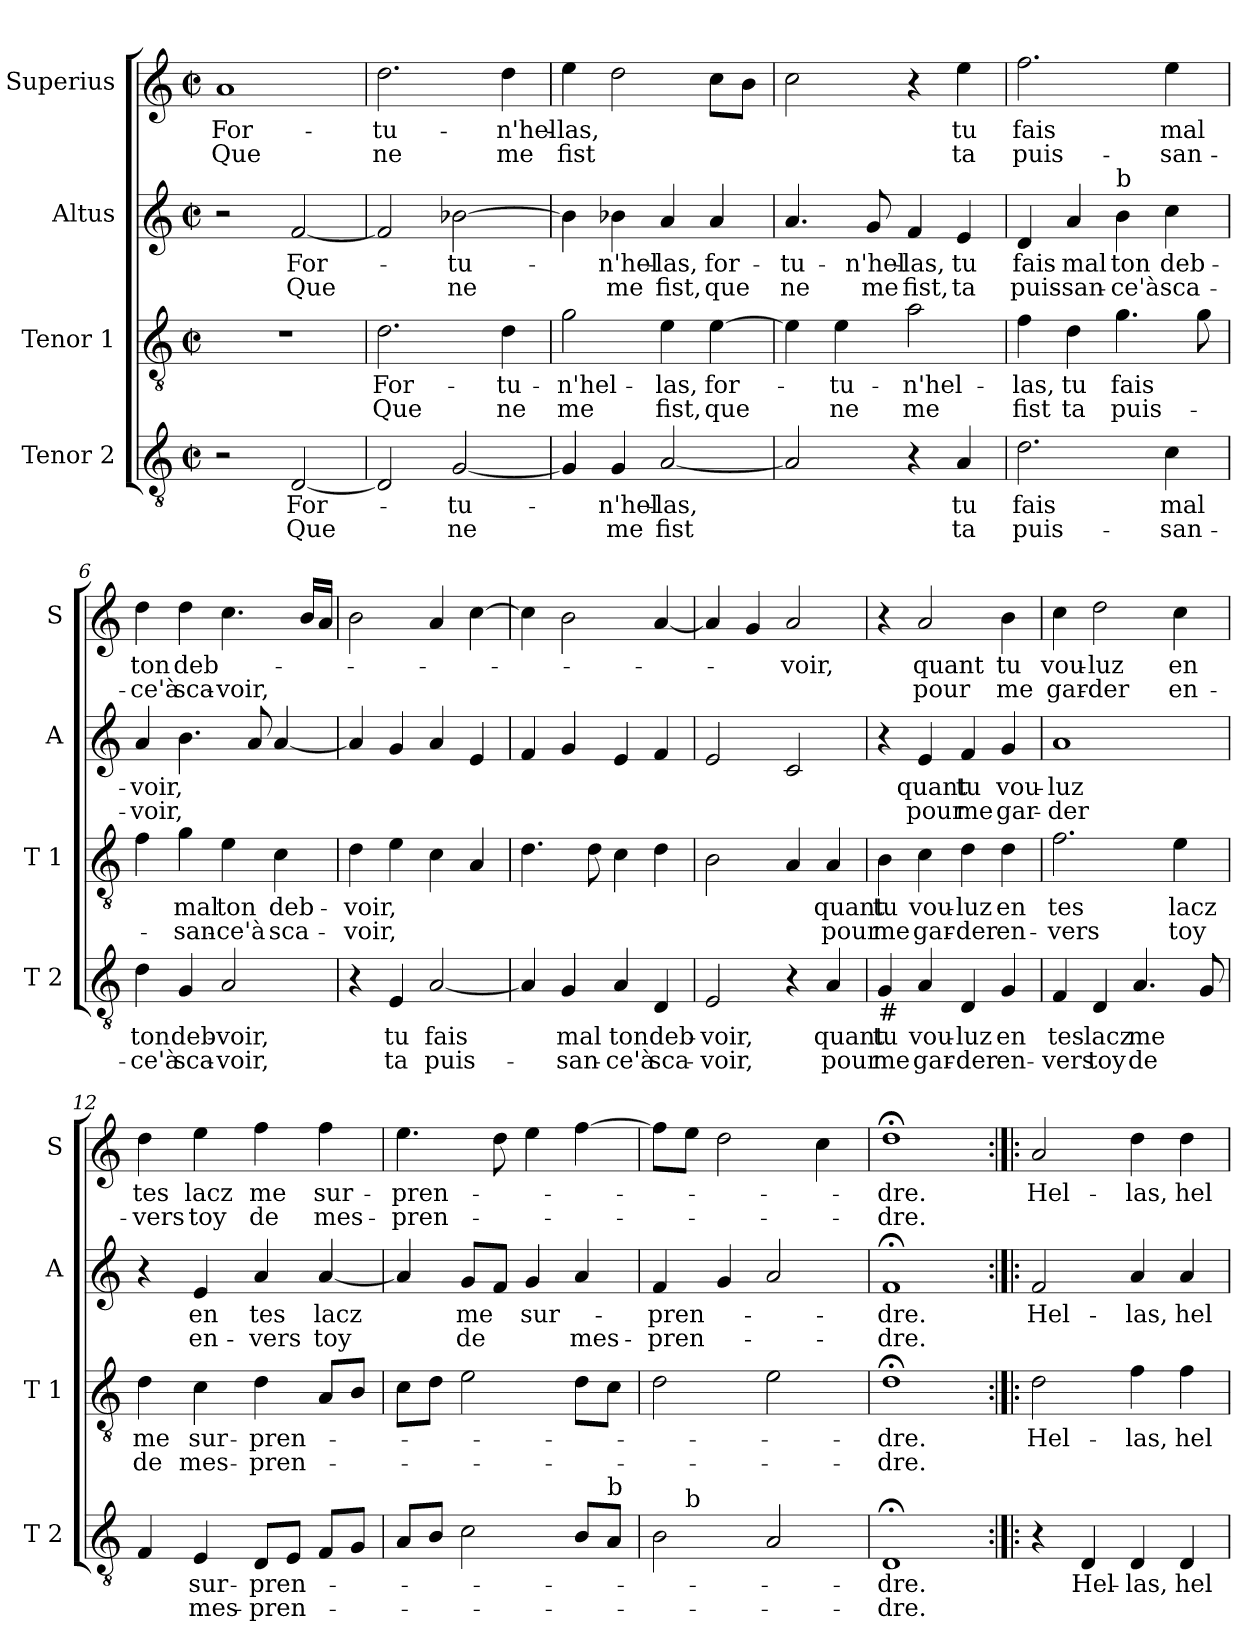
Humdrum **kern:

**kern	**text	**text	**kern	**text	**text	**kern	**text	**text	**kern	**text	**text
*part4	*part4	*part4	*part3	*part3	*part3	*part2	*part2	*part2	*part1	*part1	*part1
*staff4	*staff4	*staff4	*staff3	*staff3	*staff3	*staff2	*staff2	*staff2	*staff1	*staff1	*staff1
*I"Tenor 2	*	*	*I"Tenor 1	*	*	*I"Altus	*	*	*I"Superius	*	*
*I'T 2	*	*	*I'T 1	*	*	*I'A	*	*	*I'S	*	*
*clefGv2	*	*	*clefGv2	*	*	*clefG2	*	*	*clefG2	*	*
*k[]	*	*	*k[]	*	*	*k[]	*	*	*k[]	*	*
*C:	*	*	*C:	*	*	*C:	*	*	*C:	*	*
*M2/2	*	*	*M2/2	*	*	*M2/2	*	*	*M2/2	*	*
*met(c|)	*	*	*met(c|)	*	*	*met(c|)	*	*	*met(c|)	*	*
=1	=1	=1	=1	=1	=1	=1	=1	=1	=1	=1	=1
2r	.	.	1r	.	.	2r	.	.	1a	For-	Que
[2D/	For-	Que	.	.	.	[2f/	For-	Que	.	.	.
=2	=2	=2	=2	=2	=2	=2	=2	=2	=2	=2	=2
2D/]	.	.	2.d\	For-	Que	2f/]	.	.	2.dd\	-tu-	ne
[2G/	-tu-	ne	.	.	.	[2b-X\	-tu-	ne	.	.	.
.	.	.	4d\	-tu-	ne	.	.	.	4dd\	-n'hel-	me
=3	=3	=3	=3	=3	=3	=3	=3	=3	=3	=3	=3
4G/]	.	.	2g\	-n'hel-	me	4b-\]	.	.	4ee\	-las,	fist
4G/	-n'hel-	me	.	.	.	4b-X\	-n'hel-	me	2dd\	.	.
[2A/	-las,	fist	4e\	-las,	fist,	4a/	-las,	fist,	.	.	.
.	.	.	[4e\	for-	que	4a/	for-	que	8cc\L	.	.
.	.	.	.	.	.	.	.	.	8b\J	.	.
=4	=4	=4	=4	=4	=4	=4	=4	=4	=4	=4	=4
2A/]	.	.	4e\]	.	.	4.a/	-tu-	ne	2cc\	.	.
.	.	.	4e\	-tu-	ne	.	.	.	.	.	.
.	.	.	.	.	.	8g/	-n'hel-	me	.	.	.
4r	.	.	2a\	-n'hel-	me	4f/	-las,	fist,	4r	.	.
4A/	tu	ta	.	.	.	4e/	tu	ta	4ee\	tu	ta
=5	=5	=5	=5	=5	=5	=5	=5	=5	=5	=5	=5
2.d\	fais	puis-	4f\	-las,	fist	4d/	fais	puis-	2.ff\	fais	puis-
.	.	.	4d\	tu	ta	4a/	mal	-san-	.	.	.
!	!	!	!	!	!	!LO:TX:a:t=b	!	!	!	!	!
.	.	.	4.g\	fais	puis-	4b\	ton	-ce'à	.	.	.
4c\	mal	-san-	.	.	.	4cc\	deb-	sca-	4ee\	mal	-san-
.	.	.	8g\	.	.	.	.	.	.	.	.
!!LO:LB:g=z
=6	=6	=6	=6	=6	=6	=6	=6	=6	=6	=6	=6
4d\	ton	-ce'à	4f\	.	.	4a/	-voir,	-voir,	4dd\	ton	-ce'à
4G/	deb-	sca-	4g\	mal	-san-	4.b\	.	.	4dd\	deb-	sca-
2A/	-voir,	-voir,	4e\	ton	-ce'à	.	.	.	4.cc\	.	-voir,
.	.	.	.	.	.	8a/	.	.	.	.	.
.	.	.	4c\	deb-	sca-	[4a/	.	.	.	.	.
.	.	.	.	.	.	.	.	.	16b/LL	.	.
.	.	.	.	.	.	.	.	.	16a/JJ	.	.
=7	=7	=7	=7	=7	=7	=7	=7	=7	=7	=7	=7
4r	.	.	4d\	-voir,	-voir,	4a/]	.	.	2b\	.	.
4E/	tu	ta	4e\	.	.	4g/	.	.	.	.	.
[2A/	fais	puis-	4c\	.	.	4a/	.	.	4a/	.	.
.	.	.	4A/	.	.	4e/	.	.	[4cc\	.	.
=8	=8	=8	=8	=8	=8	=8	=8	=8	=8	=8	=8
4A/]	.	.	4.d\	.	.	4f/	.	.	4cc\]	.	.
4G/	mal	-san-	.	.	.	4g/	.	.	2b\	.	.
.	.	.	8d\	.	.	.	.	.	.	.	.
4A/	ton	-ce'à	4c\	.	.	4e/	.	.	.	.	.
4D/	deb-	sca-	4d\	.	.	4f/	.	.	[4a/	.	.
=9	=9	=9	=9	=9	=9	=9	=9	=9	=9	=9	=9
2E/	-voir,	-voir,	2B\	.	.	2e/	.	.	4a/]	.	.
.	.	.	.	.	.	.	.	.	4g/	.	.
4r	.	.	4A/	.	.	2c/	.	.	2a/	-voir,	.
4A/	quant	pour	4A/	quant	pour	.	.	.	.	.	.
=10	=10	=10	=10	=10	=10	=10	=10	=10	=10	=10	=10
!LO:TX:b:t=#	!	!	!	!	!	!	!	!	!	!	!
4G/	tu	me	4B\	tu	me	4r	.	.	4r	.	.
4A/	vou-	gar-	4c\	vou-	gar-	4e/	quant	pour	2a/	quant	pour
4D/	-luz	-der	4d\	-luz	-der	4f/	tu	me	.	.	.
4G/	en	en-	4d\	en	en-	4g/	vou-	gar-	4b\	tu	me
!!LO:LB:g=z
=11	=11	=11	=11	=11	=11	=11	=11	=11	=11	=11	=11
4F/	tes	-vers	2.f\	tes	-vers	1a	-luz	-der	4cc\	vou-	gar-
4D/	lacz	toy	.	.	.	.	.	.	2dd\	-luz	-der
4.A/	me	de	.	.	.	.	.	.	.	.	.
.	.	.	4e\	lacz	toy	.	.	.	4cc\	en	en-
8G/	.	.	.	.	.	.	.	.	.	.	.
=12	=12	=12	=12	=12	=12	=12	=12	=12	=12	=12	=12
4F/	.	.	4d\	me	de	4r	.	.	4dd\	tes	-vers
4E/	sur-	mes-	4c\	sur-	mes-	4e/	en	en-	4ee\	lacz	toy
8D/L	-pren-	-pren-	4d\	-pren-	-pren-	4a/	tes	-vers	4ff\	me	de
8E/J	.	.	.	.	.	.	.	.	.	.	.
8F/L	.	.	8A/L	.	.	[4a/	lacz	toy	4ff\	sur-	mes-
8G/J	.	.	8B/J	.	.	.	.	.	.	.	.
=13	=13	=13	=13	=13	=13	=13	=13	=13	=13	=13	=13
8A/L	.	.	8c\L	.	.	4a/]	.	.	4.ee\	-pren-	-pren-
8B/J	.	.	8d\J	.	.	.	.	.	.	.	.
2c\	.	.	2e\	.	.	8g/L	me	de	.	.	.
.	.	.	.	.	.	8f/J	.	.	8dd\	.	.
.	.	.	.	.	.	4g/	sur-	.	4ee\	.	.
8B/L	.	.	8d\L	.	.	4a/	.	mes-	[4ff\	.	.
!LO:TX:a:t=b	!	!	!	!	!	!	!	!	!	!	!
8A/J	.	.	8c\J	.	.	.	.	.	.	.	.
=14	=14	=14	=14	=14	=14	=14	=14	=14	=14	=14	=14
*^	*	*	*	*	*	*	*	*	*	*	*
2B\	8ryy	.	.	2d\	.	.	4f/	-pren-	-pren-	8ff\L]	.	.
!	!LO:TX:a:t=b	!	!	!	!	!	!	!	!	!	!	!
.	2..ryy	.	.	.	.	.	.	.	.	8ee\J	.	.
.	.	.	.	.	.	.	4g/	.	.	2dd\	.	.
2A/	.	.	.	2e\	.	.	2a/	.	.	.	.	.
.	.	.	.	.	.	.	.	.	.	4cc\	.	.
*v	*v	*	*	*	*	*	*	*	*	*	*	*
=15	=15	=15	=15	=15	=15	=15	=15	=15	=15	=15	=15
1D;<	-dre.	-dre.	1d;<	-dre.	-dre.	1f;<	-dre.	-dre.	1dd;<	-dre.	-dre.
!!LO:PB:g=z
=16:|!|:	=16:|!|:	=16:|!|:	=16:|!|:	=16:|!|:	=16:|!|:	=16:|!|:	=16:|!|:	=16:|!|:	=16:|!|:	=16:|!|:	=16:|!|:
4r	.	.	2d\	Hel-	.	2f/	Hel-	.	2a/	Hel-	.
4D/	Hel-	.	.	.	.	.	.	.	.	.	.
4D/	-las,	.	4f\	-las,	.	4a/	-las,	.	4dd\	-las,	.
4D/	hel-	.	4f\	hel-	.	4a/	hel-	.	4dd\	hel-	.
=	=	=	=	=	=	=	=	=	=	=	=
*-	*-	*-	*-	*-	*-	*-	*-	*-	*-	*-	*-
